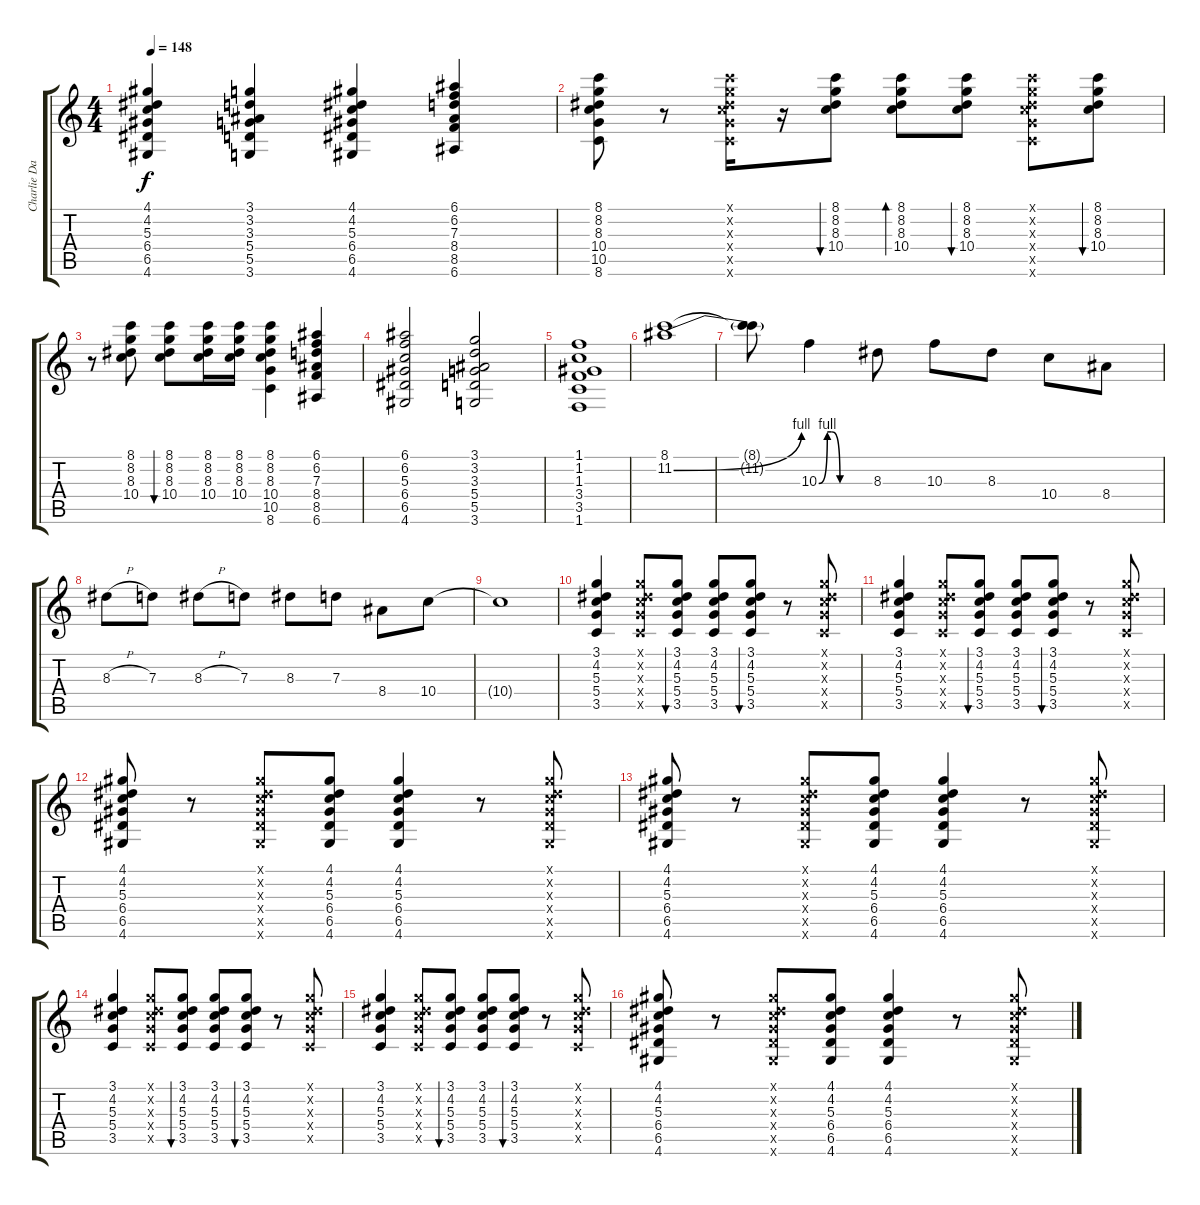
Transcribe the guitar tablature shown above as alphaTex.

\track ("Charlie Daniels Guitar" "Charlie Da") {instrument overdrivenguitar}
\staff {score tabs}
\tuning (E4 B3 G3 D3 A2 E2) {hide}
\ts (4 4)
\tempo 148
\clef g2
\ks c
(4.1{t} 4.2{t} 5.3{t} 6.4{t} 6.5{t} 4.6{t}).4{dy f} (3.1 3.2 3.3 5.4 5.5 3.6).4 (4.1 4.2 5.3 6.4 6.5 4.6).4 (6.1 6.2 7.3 8.4 8.5 6.6).4 |
(8.1 8.2 8.3 10.4 10.5 8.6).8 r.8 (8.1{x} 8.2{x} 8.3{x} 10.4{x} 10.5{x} 8.6{x}).16 r.16 (8.1 8.2 8.3 10.4).8{bu 60} (8.1 8.2 8.3 10.4).8{bd 60} (8.1 8.2 8.3 10.4).8{bu 60} (8.1{x} 8.2{x} 8.3{x} 10.4{x} 10.5{x} 8.6{x}).8 (8.1 8.2 8.3 10.4).8{bu 60} |
r.8 (8.1 8.2 8.3 10.4).8 (8.1 8.2 8.3 10.4).8{bu 60} (8.1 8.2 8.3 10.4).16 (8.1 8.2 8.3 10.4).16 (8.1 8.2 8.3 10.4 10.5 8.6).4 (6.1 6.2 7.3 8.4 8.5 6.6).4 |
(6.1 6.2 5.3 6.4 6.5 4.6).2 (3.1 3.2 3.3 5.4 5.5 3.6).2 |
(1.1 1.2 1.3 3.4 3.5 1.6).1 |
(8.1 11.2{be (bend 0 0 60 4)}).1{volume 14 balance 8 instrument overdrivenguitar} |
(8.1{t} 11.2{t}).8 10.3{be (custom 0 0 10 4 15 4 25 0 30 0 60 0)}.4 8.3.8 10.3.8 8.3.8 10.4.8 8.4.8 |
8.3{h}.8 7.3.8 8.3{h}.8 7.3.8 8.3.8 7.3.8 8.4.8 10.4.8 |
10.4{t}.1 |
(3.1 4.2 5.3 5.4 3.5).4{volume 9 balance 8 instrument electricguitarclean} (3.1{x} 4.2{x} 5.3{x} 5.4{x} 3.5{x}).8 (3.1 4.2 5.3 5.4 3.5).8{bu 60} (3.1 4.2 5.3 5.4 3.5).8 (3.1 4.2 5.3 5.4 3.5).8{bu 60} r.8 (3.1{x} 4.2{x} 5.3{x} 5.4{x} 3.5{x}).8 |
(3.1 4.2 5.3 5.4 3.5).4 (3.1{x} 4.2{x} 5.3{x} 5.4{x} 3.5{x}).8 (3.1 4.2 5.3 5.4 3.5).8{bu 60} (3.1 4.2 5.3 5.4 3.5).8 (3.1 4.2 5.3 5.4 3.5).8{bu 60} r.8 (3.1{x} 4.2{x} 5.3{x} 5.4{x} 3.5{x}).8 |
(4.1 4.2 5.3 6.4 6.5 4.6).8 r.8 (4.1{x} 4.2{x} 5.3{x} 6.4{x} 6.5{x} 4.6{x}).8 (4.1 4.2 5.3 6.4 6.5 4.6).8 (4.1 4.2 5.3 6.4 6.5 4.6).4 r.8 (4.1{x} 4.2{x} 5.3{x} 6.4{x} 6.5{x} 4.6{x}).8 |
(4.1 4.2 5.3 6.4 6.5 4.6).8 r.8 (4.1{x} 4.2{x} 5.3{x} 6.4{x} 6.5{x} 4.6{x}).8 (4.1 4.2 5.3 6.4 6.5 4.6).8 (4.1 4.2 5.3 6.4 6.5 4.6).4 r.8 (4.1{x} 4.2{x} 5.3{x} 6.4{x} 6.5{x} 4.6{x}).8 |
(3.1 4.2 5.3 5.4 3.5).4 (3.1{x} 4.2{x} 5.3{x} 5.4{x} 3.5{x}).8 (3.1 4.2 5.3 5.4 3.5).8{bu 60} (3.1 4.2 5.3 5.4 3.5).8 (3.1 4.2 5.3 5.4 3.5).8{bu 60} r.8 (3.1{x} 4.2{x} 5.3{x} 5.4{x} 3.5{x}).8 |
(3.1 4.2 5.3 5.4 3.5).4 (3.1{x} 4.2{x} 5.3{x} 5.4{x} 3.5{x}).8 (3.1 4.2 5.3 5.4 3.5).8{bu 60} (3.1 4.2 5.3 5.4 3.5).8 (3.1 4.2 5.3 5.4 3.5).8{bu 60} r.8 (3.1{x} 4.2{x} 5.3{x} 5.4{x} 3.5{x}).8 |
(4.1 4.2 5.3 6.4 6.5 4.6).8 r.8 (4.1{x} 4.2{x} 5.3{x} 6.4{x} 6.5{x} 4.6{x}).8 (4.1 4.2 5.3 6.4 6.5 4.6).8 (4.1 4.2 5.3 6.4 6.5 4.6).4 r.8 (4.1{x} 4.2{x} 5.3{x} 6.4{x} 6.5{x} 4.6{x}).8
